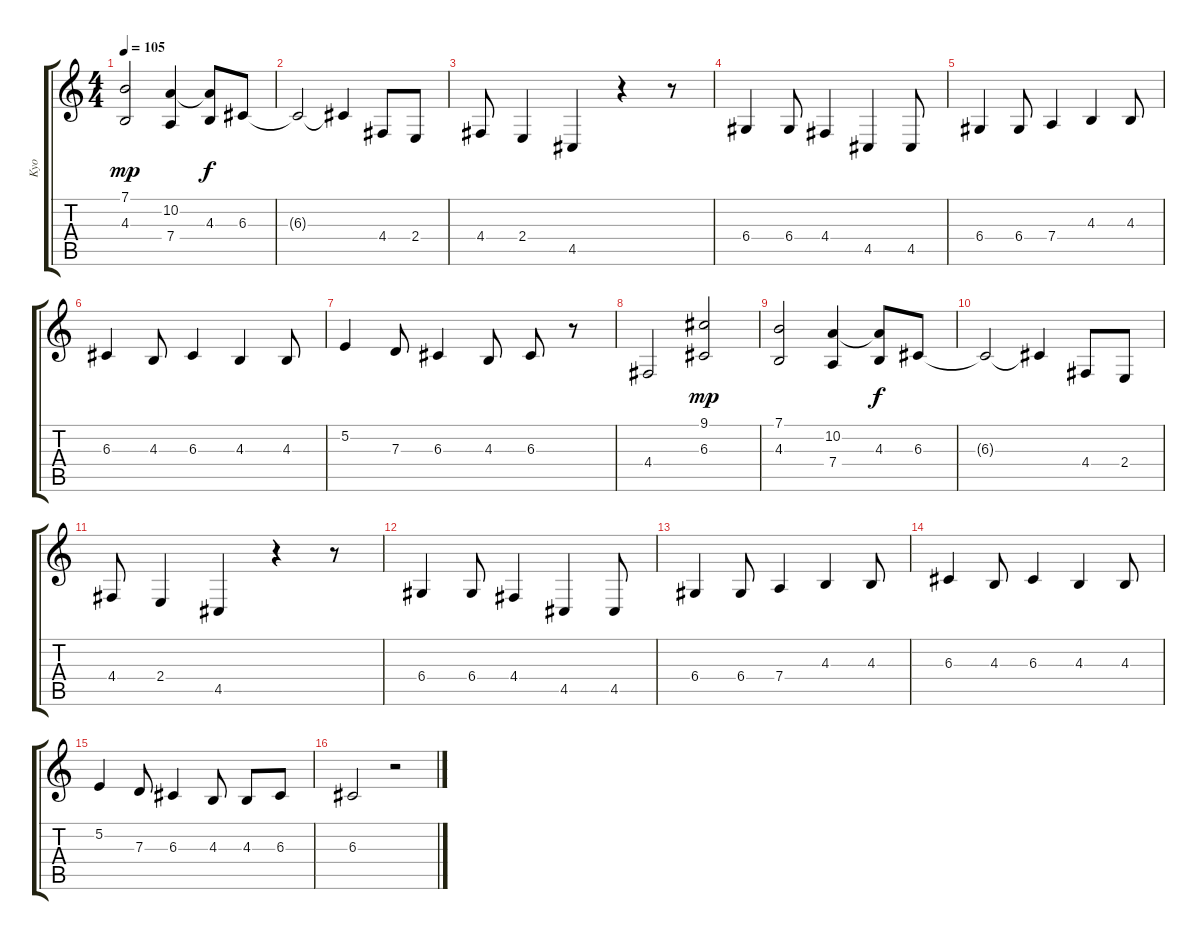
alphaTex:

\track ("Kyo" "Kyo") {instrument synthvoice}
\staff {score tabs}
\tuning (E4 B3 G3 D3 A2 E2) {hide}
\ts (4 4)
\tempo 105
\clef g2
\ks c
(7.1 4.3).2{dy mp} (10.2 7.4).4 (10.2{t} 4.3).8{dy f} 6.3.8 |
6.3{t}.2 6.3{t}.4 4.4.8 2.4.8 |
4.4.8 2.4.4 4.5.4 r.4 r.8 |
6.4.4 6.4.8 4.4.4 4.5.4 4.5.8 |
6.4.4 6.4.8 7.4.4 4.3.4 4.3.8 |
6.3.4 4.3.8 6.3.4 4.3.4 4.3.8 |
5.2.4 7.3.8 6.3.4 4.3.8 6.3.8 r.8 |
4.4.2 (9.1 6.3).2{dy mp} |
(7.1 4.3).2 (10.2 7.4).4 (10.2{t} 4.3).8{dy f} 6.3.8 |
6.3{t}.2 6.3{t}.4 4.4.8 2.4.8 |
4.4.8 2.4.4 4.5.4 r.4 r.8 |
6.4.4 6.4.8 4.4.4 4.5.4 4.5.8 |
6.4.4 6.4.8 7.4.4 4.3.4 4.3.8 |
6.3.4 4.3.8 6.3.4 4.3.4 4.3.8 |
5.2.4 7.3.8 6.3.4 4.3.8 4.3.8 6.3.8 |
\section ("" "")
6.3.2 r.2
